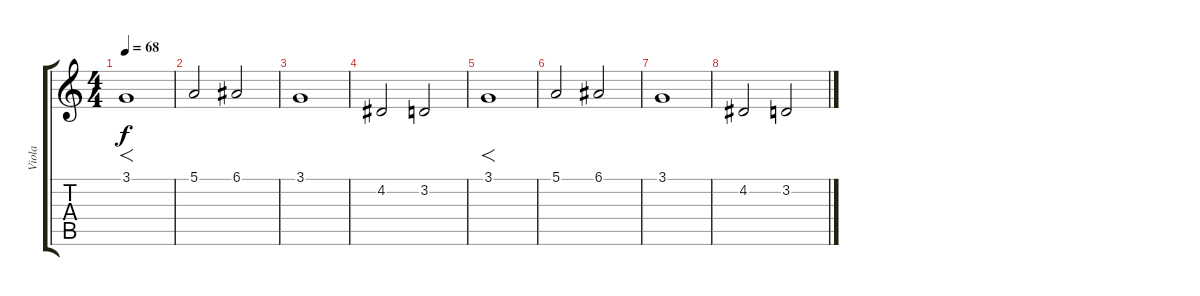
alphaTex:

\track ("Viola" "Viola") {instrument viola}
\staff {score tabs}
\tuning (E4 B3 G3 D3 A2 E2) {hide}
\ts (4 4)
\tempo 68
\clef g2
\ks c
3.1.1{f dy f} |
5.1.2 6.1.2 |
3.1.1 |
4.2.2 3.2.2 |
3.1.1{f} |
5.1.2 6.1.2 |
3.1.1 |
4.2.2 3.2.2
